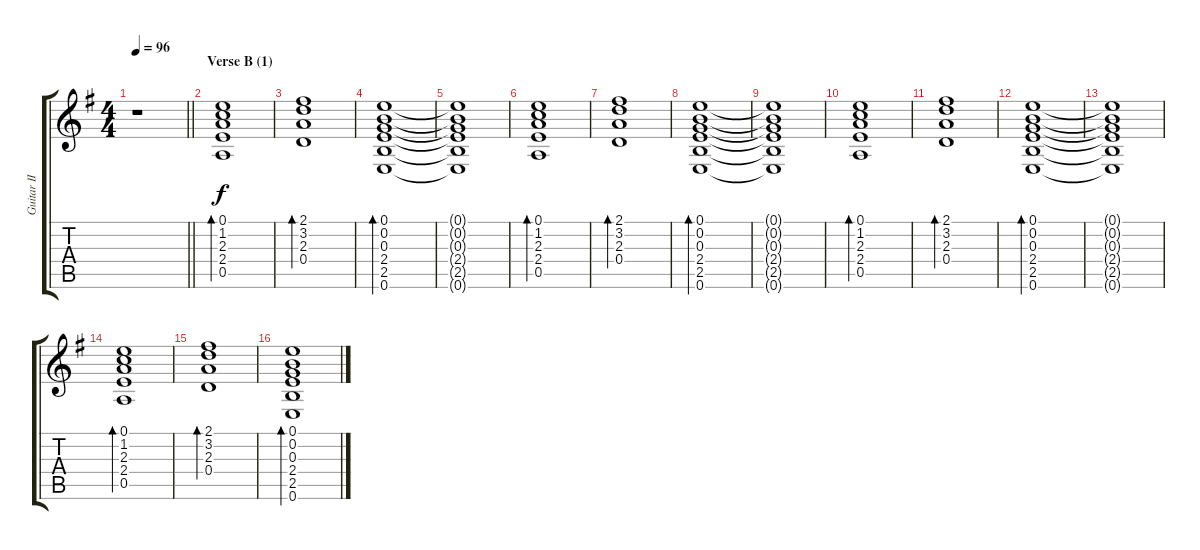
\track ("Guitar II" "Guitar II") {instrument acousticguitarsteel}
\staff {score tabs}
\tuning (E4 B3 G3 D3 A2 E2) {hide}
\ts (4 4)
\tempo 96
\clef g2
\barLineRight lightlight
\ks eminor
r.1{dy f} |
\section ("" "Verse B (1)")
(0.1 1.2 2.3 2.4 0.5).1{bd 120} |
(2.1 3.2 2.3 0.4).1{bd 120} |
(0.1 0.2 0.3 2.4 2.5 0.6).1{bd 120} |
(0.1{t} 0.2{t} 0.3{t} 2.4{t} 2.5{t} 0.6{t}).1 |
(0.1 1.2 2.3 2.4 0.5).1{bd 120} |
(2.1 3.2 2.3 0.4).1{bd 120} |
(0.1 0.2 0.3 2.4 2.5 0.6).1{bd 120} |
(0.1{t} 0.2{t} 0.3{t} 2.4{t} 2.5{t} 0.6{t}).1 |
(0.1 1.2 2.3 2.4 0.5).1{bd 120} |
(2.1 3.2 2.3 0.4).1{bd 120} |
(0.1 0.2 0.3 2.4 2.5 0.6).1{bd 120} |
(0.1{t} 0.2{t} 0.3{t} 2.4{t} 2.5{t} 0.6{t}).1 |
(0.1 1.2 2.3 2.4 0.5).1{bd 120} |
(2.1 3.2 2.3 0.4).1{bd 120} |
(0.1 0.2 0.3 2.4 2.5 0.6).1{bd 120}
